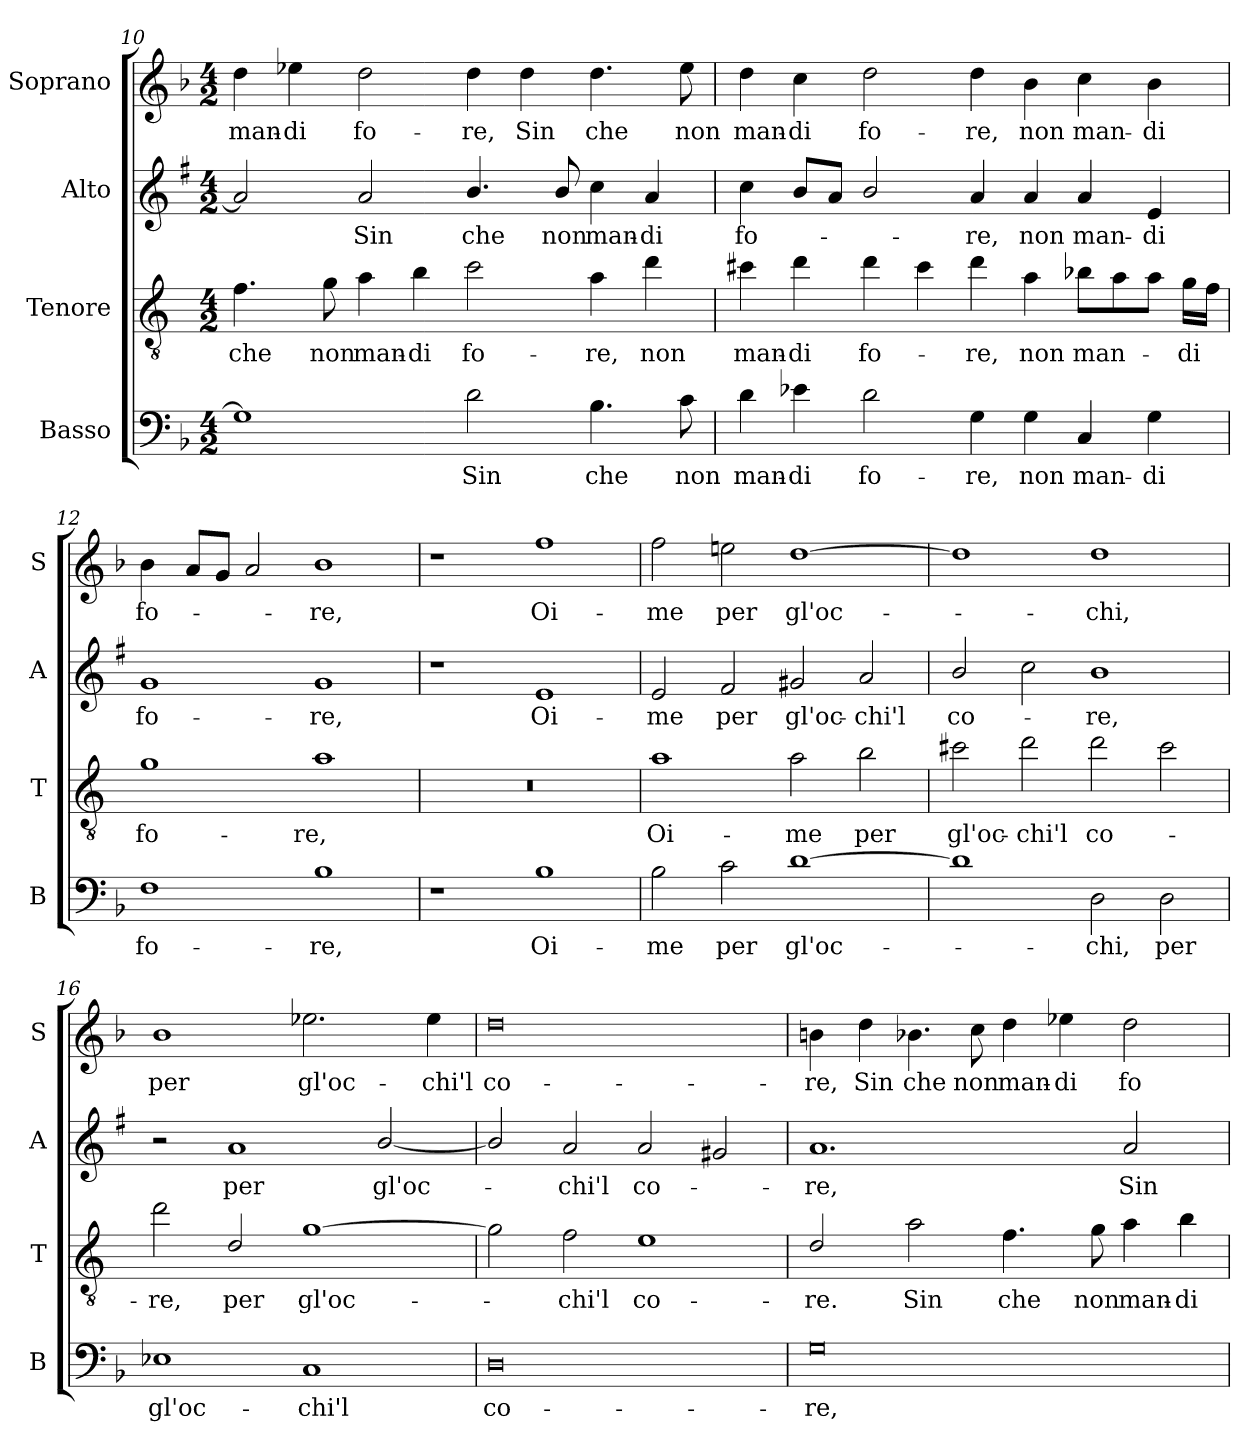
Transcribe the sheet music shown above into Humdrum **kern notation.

**kern	**text	**kern	**text	**kern	**text	**kern	**text
*part4	*part4	*part3	*part3	*part2	*part2	*part1	*part1
*staff4	*staff4	*staff3	*staff3	*staff2	*staff2	*staff1	*staff1
*I"Basso	*	*I"Tenore	*	*I"Alto	*	*I"Soprano	*
*I'B	*	*I'T	*	*I'A	*	*I'S	*
*clefF4	*	*clefGv2	*	*clefG2	*	*clefG2	*
*	*	*ITrd4c7	*	*ITrd1c2	*	*	*
*k[b-]	*	*k[b-]	*	*k[b-]	*	*k[b-]	*
*F:	*	*F:	*	*F:	*	*F:	*
*M4/2	*	*M4/2	*	*M4/2	*	*M4/2	*
=10	=10	=10	=10	=10	=10	=10	=10
!	!	!	!LO:LY:b	!	!	!	!LO:LY:b
1G]	.	4.B-\	che	2g/]	.	4dd\	man-
!	!	!	!	!	!	!	!LO:LY:b
.	.	.	.	.	.	4ee-X\	-di
!	!	!	!LO:LY:b	!	!	!	!
.	.	8c\	non	.	.	.	.
!	!	!	!LO:LY:b	!	!LO:LY:b	!	!LO:LY:b
.	.	4d\	man-	2g/	Sin	2dd\	fo-
!	!	!	!LO:LY:b	!	!	!	!
.	.	4e\	-di	.	.	.	.
!	!LO:LY:b	!	!LO:LY:b	!	!LO:LY:b	!	!LO:LY:b
2d\	Sin	2f\	fo-	4.a/	che	4dd\	-re,
!	!	!	!	!	!	!	!LO:LY:b
.	.	.	.	.	.	4dd\	Sin
!	!	!	!	!	!LO:LY:b	!	!
.	.	.	.	8a/	non	.	.
!	!LO:LY:b	!	!LO:LY:b	!	!LO:LY:b	!	!LO:LY:b
4.B-\	che	4d\	-re,	4b-\	man-	4.dd\	che
!	!	!	!LO:LY:b	!	!LO:LY:b	!	!
.	.	4g\	non	4g/	-di	.	.
!	!LO:LY:b	!	!	!	!	!	!LO:LY:b
8c\	non	.	.	.	.	8ee-\	non
!!LO:LB:g=z
=11	=11	=11	=11	=11	=11	=11	=11
!	!LO:LY:b	!	!LO:LY:b	!	!LO:LY:b	!	!LO:LY:b
4d\	man-	4f#X\	man-	4b-\	fo-	4dd\	man-
!	!LO:LY:b	!	!LO:LY:b	!	!	!	!LO:LY:b
4e-X\	-di	4g\	-di	8a/L	.	4cc\	-di
.	.	.	.	8g/J	.	.	.
!	!LO:LY:b	!	!LO:LY:b	!	!	!	!LO:LY:b
2d\	fo-	4g\	fo-	2a/	.	2dd\	fo-
.	.	4f#\	.	.	.	.	.
!	!LO:LY:b	!	!LO:LY:b	!	!LO:LY:b	!	!LO:LY:b
4G\	-re,	4g\	-re,	4g/	-re,	4dd\	-re,
!	!LO:LY:b	!	!LO:LY:b	!	!LO:LY:b	!	!LO:LY:b
4G\	non	4d\	non	4g/	non	4b-\	non
!	!LO:LY:b	!	!LO:LY:b	!	!LO:LY:b	!	!LO:LY:b
4C/	man-	8e-X\L	man-	4g/	man-	4cc\	man-
.	.	8d\	.	.	.	.	.
!	!LO:LY:b	!	!	!	!LO:LY:b	!	!LO:LY:b
4G\	-di	8d\J	.	4d/	-di	4b-\	-di
!	!	!	!LO:LY:b	!	!	!	!
.	.	16c\LL	-di	.	.	.	.
.	.	16B-\JJ	.	.	.	.	.
=12	=12	=12	=12	=12	=12	=12	=12
!	!LO:LY:b	!	!LO:LY:b	!	!LO:LY:b	!	!LO:LY:b
1F	fo-	1c	fo-	1f	fo-	4b-\	fo-
.	.	.	.	.	.	8a/L	.
.	.	.	.	.	.	8g/J	.
.	.	.	.	.	.	2a/	.
!	!LO:LY:b	!	!LO:LY:b	!	!LO:LY:b	!	!LO:LY:b
1B-	-re,	1d	-re,	1f	-re,	1b-	-re,
=13	=13	=13	=13	=13	=13	=13	=13
1r	.	0r	.	1r	.	1r	.
!	!LO:LY:b	!	!	!	!LO:LY:b	!	!LO:LY:b
1B-	Oi-	.	.	1d	Oi-	1ff	Oi-
!!LO:LB:g=z
=14	=14	=14	=14	=14	=14	=14	=14
!	!LO:LY:b	!	!LO:LY:b	!	!LO:LY:b	!	!LO:LY:b
2B-\	-me	1d	Oi-	2d/	-me	2ff\	-me
!	!LO:LY:b	!	!	!	!LO:LY:b	!	!LO:LY:b
2c\	per	.	.	2e/	per	2eeni\	per
!	!LO:LY:b	!	!LO:LY:b	!	!LO:LY:b	!	!LO:LY:b
[1d	gl'oc-	2d\	-me	2f#X/	gl'oc-	[1dd	gl'oc-
!	!	!	!LO:LY:b	!	!LO:LY:b	!	!
.	.	2e\	per	2g/	-chi'l	.	.
=15	=15	=15	=15	=15	=15	=15	=15
!	!	!	!LO:LY:b	!	!LO:LY:b	!	!
1d]	.	2f#X\	gl'oc-	2a/	co-	1dd]	.
!	!	!	!LO:LY:b	!	!	!	!
.	.	2g\	-chi'l	2b-\	.	.	.
!	!LO:LY:b	!	!LO:LY:b	!	!LO:LY:b	!	!LO:LY:b
2D\	-chi,	2g\	co-	1a	-re,	1dd	-chi,
!	!LO:LY:b	!	!	!	!	!	!
2D\	per	2f#\	.	.	.	.	.
=16	=16	=16	=16	=16	=16	=16	=16
!	!LO:LY:b	!	!LO:LY:b	!	!	!	!LO:LY:b
1E-X	gl'oc-	2g\	-re,	2r	.	1b-	per
!	!	!	!LO:LY:b	!	!LO:LY:b	!	!
.	.	2G/	per	1g	per	.	.
!	!LO:LY:b	!	!LO:LY:b	!	!	!	!LO:LY:b
1C	-chi'l	[1c	gl'oc-	.	.	2.ee-X\	gl'oc-
!	!	!	!	!	!LO:LY:b	!	!
.	.	.	.	[2a/	gl'oc-	.	.
!	!	!	!	!	!	!	!LO:LY:b
.	.	.	.	.	.	4ee-\	-chi'l
=17	=17	=17	=17	=17	=17	=17	=17
!	!LO:LY:b	!	!	!	!	!	!LO:LY:b
0D	co-	2c\]	.	2a/]	.	0dd	co-
!	!	!	!LO:LY:b	!	!LO:LY:b	!	!
.	.	2B-\	-chi'l	2g/	-chi'l	.	.
!	!	!	!LO:LY:b	!	!LO:LY:b	!	!
.	.	1A	co-	2g/	co-	.	.
.	.	.	.	2f#X/	.	.	.
!!LO:PB:g=z
=18	=18	=18	=18	=18	=18	=18	=18
!	!LO:LY:b	!	!LO:LY:b	!	!LO:LY:b	!	!LO:LY:b
0G	-re,	2G/	-re.	1.g	-re,	4bn\	-re,
!	!	!	!	!	!	!	!LO:LY:b
.	.	.	.	.	.	4dd\	Sin
!	!	!	!LO:LY:b	!	!	!	!LO:LY:b
.	.	2d\	Sin	.	.	4.b-X\	che
!	!	!	!	!	!	!	!LO:LY:b
.	.	.	.	.	.	8cc\	non
!	!	!	!LO:LY:b	!	!	!	!LO:LY:b
.	.	4.B-\	che	.	.	4dd\	man-
!	!	!	!	!	!	!	!LO:LY:b
.	.	.	.	.	.	4ee-X\	-di
!	!	!	!LO:LY:b	!	!	!	!
.	.	8c\	non	.	.	.	.
!	!	!	!LO:LY:b	!	!LO:LY:b	!	!LO:LY:b
.	.	4d\	man-	2g/	Sin	2dd\	fo-
!	!	!	!LO:LY:b	!	!	!	!
.	.	4e\	-di	.	.	.	.
=	=	=	=	=	=	=	=
*-	*-	*-	*-	*-	*-	*-	*-
